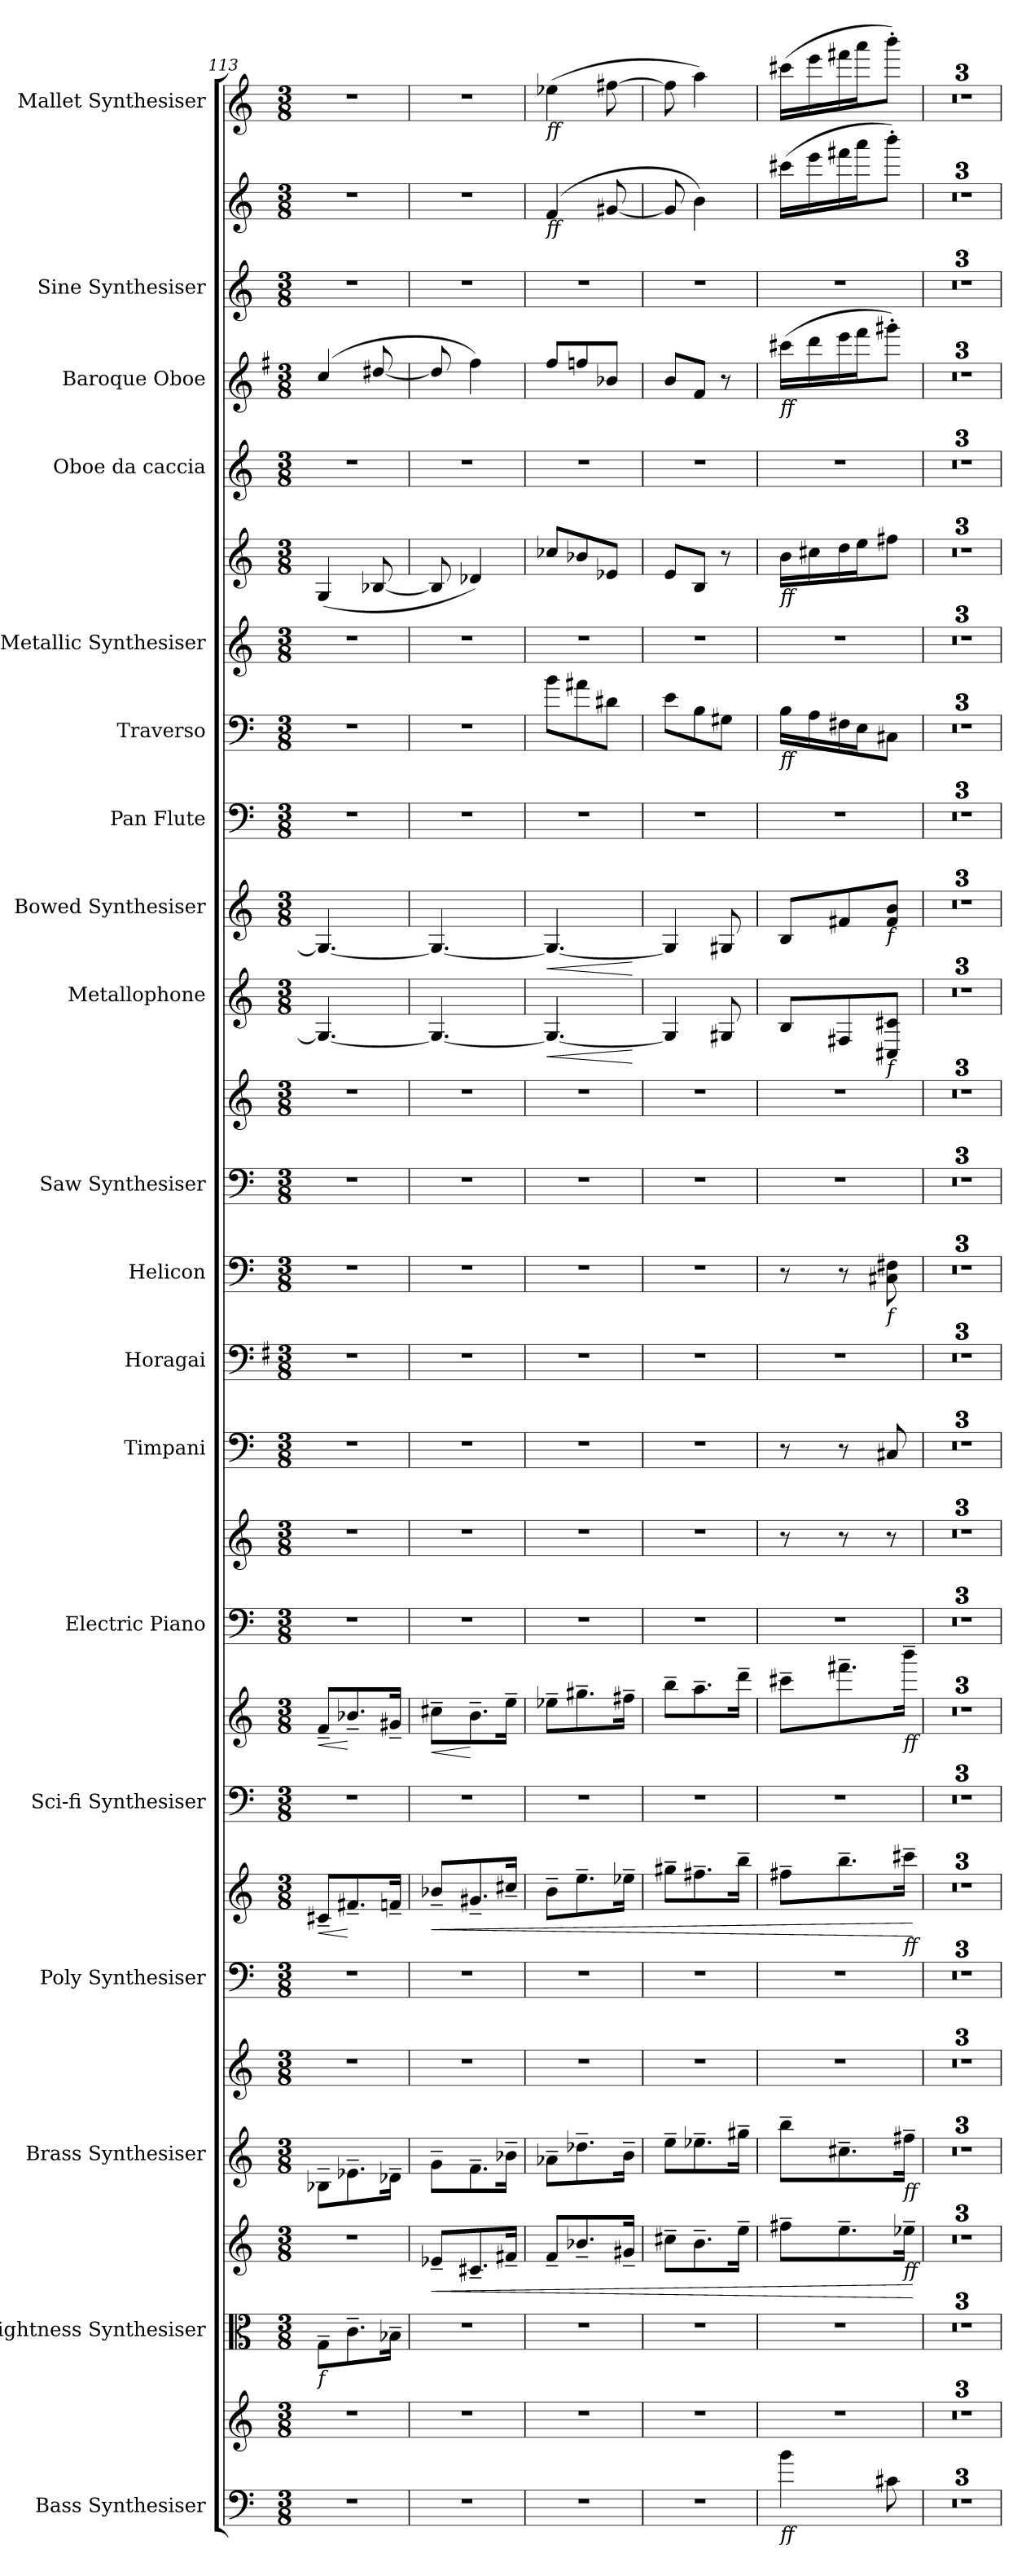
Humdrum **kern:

**kern	**kern	**kern	**kern	**dynam	**kern	**kern	**kern	**kern	**dynam	**kern	**kern	**dynam	**kern	**kern	**kern	**kern	**kern	**kern	**kern	**kern	**dynam	**kern	**dynam	**kern	**kern	**kern	**kern	**kern	**kern	**kern	**kern	**kern
*part19	*part19	*part18	*part18	*part18	*part17	*part17	*part16	*part16	*part16	*part15	*part15	*part15	*part14	*part14	*part13	*part12	*part11	*part10	*part10	*part9	*part9	*part8	*part8	*part7	*part6	*part5	*part5	*part4	*part3	*part2	*part2	*part1
*staff28	*staff27	*staff26	*staff25	*staff25/26	*staff24	*staff23	*staff22	*staff21	*staff21/22	*staff20	*staff19	*staff19/20	*staff18	*staff17	*staff16	*staff15	*staff14	*staff13	*staff12	*staff11	*staff11	*staff10	*staff10	*staff9	*staff8	*staff7	*staff6	*staff5	*staff4	*staff3	*staff2	*staff1
*I"Bass Synthesiser	*	*I"Brightness Synthesiser	*	*	*I"Brass Synthesiser	*	*I"Poly Synthesiser	*	*	*I"Sci-fi Synthesiser	*	*	*I"Electric Piano	*	*I"Timpani	*I"Horagai	*I"Helicon	*I"Saw Synthesiser	*	*I"Metallophone	*	*I"Bowed Synthesiser	*	*I"Pan Flute	*I"Traverso	*I"Metallic Synthesiser	*	*I"Oboe da caccia	*I"Baroque Oboe	*I"Sine Synthesiser	*	*I"Mallet Synthesiser
*I'Synth.	*	*I'Synth.	*	*	*I'Synth.	*	*I'Synth.	*	*	*I'Synth.	*	*	*I'El. Pno.	*	*I'Timp.	*I'Hor.	*I'Helicon	*I'Synth.	*	*I'Met.	*	*I'Synth.	*	*I'Pn. Fl.	*I'Trv.	*I'Synth.	*	*I'Ob. d. ca.	*I'Bq. Ob.	*I'Synth.	*	*I'Mal. Syn.
*clefF4	*clefG2	*clefC3	*clefG2	*	*clefG2	*clefG2	*clefF4	*clefG2	*	*clefF4	*clefG2	*	*clefF4	*clefG2	*clefF4	*clefF4	*clefF4	*clefF4	*clefG2	*clefG2	*	*clefG2	*	*clefF4	*clefF4	*clefG2	*clefG2	*clefG2	*clefG2	*clefG2	*clefG2	*clefG2
*	*	*	*	*	*	*	*	*	*	*	*	*	*	*	*	*ITrd4c7	*	*	*	*	*	*	*	*	*	*	*	*ITrd4c7	*ITrd4c7	*	*	*
*k[]	*k[]	*k[]	*k[]	*	*k[]	*k[]	*k[]	*k[]	*	*k[]	*k[]	*	*k[]	*k[]	*k[]	*k[]	*k[]	*k[]	*k[]	*k[]	*	*k[]	*	*k[]	*k[]	*k[]	*k[]	*k[b-]	*k[]	*k[]	*k[]	*k[]
*M3/8	*M3/8	*M3/8	*M3/8	*	*M3/8	*M3/8	*M3/8	*M3/8	*	*M3/8	*M3/8	*	*M3/8	*M3/8	*M3/8	*M3/8	*M3/8	*M3/8	*M3/8	*M3/8	*	*M3/8	*	*M3/8	*M3/8	*M3/8	*M3/8	*M3/8	*M3/8	*M3/8	*M3/8	*M3/8
=113	=113	=113	=113	=113	=113	=113	=113	=113	=113	=113	=113	=113	=113	=113	=113	=113	=113	=113	=113	=113	=113	=113	=113	=113	=113	=113	=113	=113	=113	=113	=113	=113
!	!	!LO:TX:b:i:t=f	!	!	!	!	!	!	!	!	!	!	!	!	!	!	!	!	!	!	!	!	!	!	!	!	!	!	!	!	!	!
!	!	!	!	!	!	!	!	!	!LO:HP:b	!	!	!LO:HP:b	!	!	!	!	!	!	!	!	!	!	!	!	!	!	!	!	!	!	!	!
4.r	4.r	8G~\L	4.r	.	8B-X~\L	4.r	4.r	8c#X~/L	<	4.r	8f~/L	<	4.r	4.r	4.r	4.r	4.r	4.r	4.r	4.G/_	.	4.G/_	.	4.r	4.r	4.r	(>4G/	4.r	(>4f/	4.r	4.r	4.r
.	.	8.c~\	.	.	8.e-X~\	.	.	8.f#X~/	[	.	8.b-X~/	[	.	.	.	.	.	.	.	.	.	.	.	.	.	.	.	.	.	.	.	.
.	.	.	.	.	.	.	.	.	.	.	.	.	.	.	.	.	.	.	.	.	.	.	.	.	.	.	[8B-X/	.	[8g#X/	.	.	.
.	.	16B-X~\Jk	.	.	16d-X~\Jk	.	.	16fn~/Jk	.	.	16g#X~/Jk	.	.	.	.	.	.	.	.	.	.	.	.	.	.	.	.	.	.	.	.	.
!!LO:PB:g=z
=114	=114	=114	=114	=114	=114	=114	=114	=114	=114	=114	=114	=114	=114	=114	=114	=114	=114	=114	=114	=114	=114	=114	=114	=114	=114	=114	=114	=114	=114	=114	=114	=114
!	!	!	!	!LO:HP:b	!	!	!	!	!LO:HP:b	!	!	!LO:HP:b	!	!	!	!	!	!	!	!	!	!	!	!	!	!	!	!	!	!	!	!
4.r	4.r	4.r	8e-X~/L	<	8g~\L	4.r	4.r	8b-X~/L	<	4.r	8cc#X~\L	<	4.r	4.r	4.r	4.r	4.r	4.r	4.r	4.G/_	.	4.G/_	.	4.r	4.r	4.r	8B-/]	4.r	8g#/]	4.r	4.r	4.r
.	.	.	8.c#X~/	.	8.f~\	.	.	8.g#X~/	.	.	8.b~\	[	.	.	.	.	.	.	.	.	.	.	.	.	.	.	4d-X/)	.	4b\)	.	.	.
.	.	.	16f#X~/Jk	.	16b-X~\Jk	.	.	16cc#X~/Jk	.	.	16ee~\Jk	.	.	.	.	.	.	.	.	.	.	.	.	.	.	.	.	.	.	.	.	.
=115	=115	=115	=115	=115	=115	=115	=115	=115	=115	=115	=115	=115	=115	=115	=115	=115	=115	=115	=115	=115	=115	=115	=115	=115	=115	=115	=115	=115	=115	=115	=115	=115
!	!	!	!	!	!	!	!	!	!	!	!	!	!	!	!	!	!	!	!	!	!	!	!	!	!	!	!	!	!	!	!	!LO:TX:b:i:t=ff
!	!	!	!	!	!	!	!	!	!	!	!	!	!	!	!	!	!	!	!	!	!	!	!	!	!	!	!	!	!	!	!LO:TX:b:i:t=ff	!
!	!	!	!	!	!	!	!	!	!	!	!	!	!	!	!	!	!	!	!	!	!LO:HP:b	!	!LO:HP:b	!	!	!	!	!	!	!	!	!
4.r	4.r	4.r	8f~/L	.	8a-X~\L	4.r	4.r	8b~\L	.	4.r	8ee-X~\L	.	4.r	4.r	4.r	4.r	4.r	4.r	4.r	4.G/_	<	4.G/_	<	4.r	8b\L	4.r	8cc-X/L	4.r	8b/L	4.r	(>4f/	(>4ee-X\
.	.	.	8.b-X~/	.	8.dd-X~\	.	.	8.ee~\	.	.	8.gg#X~\	.	.	.	.	.	.	.	.	.	.	.	.	.	8a#X\	.	8b-X/	.	8b-X/	.	.	.
.	.	.	.	.	.	.	.	.	.	.	.	.	.	.	.	.	.	.	.	.	.	.	.	.	8d#X\J	.	8e-X/J	.	8e-X/J	.	[8g#X/	[8ff#X\
.	.	.	16g#X~/Jk	.	16b~\Jk	.	.	16ee-X~\Jk	.	.	16ff#X~\Jk	.	.	.	.	.	.	.	.	.	.	.	.	.	.	.	.	.	.	.	.	.
.	.	.	.	.	.	.	.	.	.	.	.	.	.	.	.	.	.	.	.	.	[	.	[	.	.	.	.	.	.	.	.	.
=116	=116	=116	=116	=116	=116	=116	=116	=116	=116	=116	=116	=116	=116	=116	=116	=116	=116	=116	=116	=116	=116	=116	=116	=116	=116	=116	=116	=116	=116	=116	=116	=116
4.r	4.r	4.r	8cc#X~\L	.	8ee~\L	4.r	4.r	8gg#X~\L	.	4.r	8bb~\L	.	4.r	4.r	4.r	4.r	4.r	4.r	4.r	4G/]	.	4G/]	.	4.r	8e\L	4.r	8e/L	4.r	8e/L	4.r	8g#/]	8ff#\]
.	.	.	8.b~\	.	8.ee-X~\	.	.	8.ff#X~\	.	.	8.aa~\	.	.	.	.	.	.	.	.	.	.	.	.	.	8B\	.	8B/J	.	8B/J	.	4b\)	4aa\)
.	.	.	.	.	.	.	.	.	.	.	.	.	.	.	.	.	.	.	.	8G#X/	.	8G#X/	.	.	8G#X\J	.	8r	.	8r	.	.	.
.	.	.	16ee~\Jk	.	16gg#X~\Jk	.	.	16bb~\Jk	.	.	16ddd~\Jk	.	.	.	.	.	.	.	.	.	.	.	.	.	.	.	.	.	.	.	.	.
=117	=117	=117	=117	=117	=117	=117	=117	=117	=117	=117	=117	=117	=117	=117	=117	=117	=117	=117	=117	=117	=117	=117	=117	=117	=117	=117	=117	=117	=117	=117	=117	=117
!	!	!	!	!	!	!	!	!	!	!	!	!	!	!	!	!	!	!	!	!	!	!	!	!	!	!	!	!	!LO:TX:b:i:t=ff	!	!	!
!	!	!	!	!	!	!	!	!	!	!	!	!	!	!	!	!	!	!	!	!	!	!	!	!	!	!	!LO:TX:b:i:t=ff	!	!	!	!	!
!	!	!	!	!	!	!	!	!	!	!	!	!	!	!	!	!	!	!	!	!	!	!	!	!	!LO:TX:b:i:t=ff	!	!	!	!	!	!	!
!LO:TX:b:i:t=ff	!	!	!	!	!	!	!	!	!	!	!	!	!	!	!	!	!	!	!	!	!	!	!	!	!	!	!	!	!	!	!	!
4b\	4.r	4.r	8ff#X~\L	.	8bb~\L	4.r	4.r	8ff#X~\L	.	4.r	8ccc#X~\L	.	4.r	8r	8r	4.r	8r	4.r	4.r	8B/L	.	8B/L	.	4.r	16B\LL	4.r	16b\LL	4.r	(>16ff#X\LL	4.r	(>16ccc#X\LL	(>16ccc#X\LL
.	.	.	.	.	.	.	.	.	.	.	.	.	.	.	.	.	.	.	.	.	.	.	.	.	16A\	.	16cc#X\	.	16gg\	.	16eee\	16eee\
.	.	.	8.ee~\	.	8.cc#X~\	.	.	8.bb~\	.	.	8.fff#X~\	.	.	8r	8r	.	8r	.	.	8F#X/	.	8f#X/	.	.	16F#X\	.	16dd\	.	16aa\	.	16fff#X\	16fff#X\
.	.	.	.	.	.	.	.	.	.	.	.	.	.	.	.	.	.	.	.	.	.	.	.	.	16E\J	.	16ee\J	.	16bb\J	.	16aaa\J	16aaa\J
!	!	!	!	!	!	!	!	!	!	!	!	!	!	!	!	!	!	!	!	!	!	!LO:TX:b:i:t=f	!	!	!	!	!	!	!	!	!	!
!	!	!	!	!	!	!	!	!	!	!	!	!	!	!	!	!	!	!	!	!LO:TX:b:i:t=f	!	!	!	!	!	!	!	!	!	!	!	!
!	!	!	!	!	!	!	!	!	!	!	!	!	!	!	!	!	!LO:TX:b:i:t=f	!	!	!	!	!	!	!	!	!	!	!	!	!	!	!
8c#X\	.	.	.	.	.	.	.	.	.	.	.	.	.	8r	8C#X/	.	8C#X\ 8F#X\	.	.	8C#X/ 8c#X/J	.	8f#/ 8b/J	.	.	8C#X\J	.	8ff#X\J	.	8ccc#X'\J)	.	8bbb'\J)	8bbb'\J)
!	!	!	!	!	!	!	!	!	!	!	!LO:TX:b:i:t=ff	!	!	!	!	!	!	!	!	!	!	!	!	!	!	!	!	!	!	!	!	!
!	!	!	!	!	!	!	!	!LO:TX:b:i:t=ff	!	!	!	!	!	!	!	!	!	!	!	!	!	!	!	!	!	!	!	!	!	!	!	!
!	!	!	!	!	!LO:TX:b:i:t=ff	!	!	!	!	!	!	!	!	!	!	!	!	!	!	!	!	!	!	!	!	!	!	!	!	!	!	!
!	!	!	!LO:TX:b:i:t=ff	!	!	!	!	!	!	!	!	!	!	!	!	!	!	!	!	!	!	!	!	!	!	!	!	!	!	!	!	!
.	.	.	16ee-X~\Jk	.	16ff#X~\Jk	.	.	16ccc#X~\Jk	.	.	16bbb~\Jk	.	.	.	.	.	.	.	.	.	.	.	.	.	.	.	.	.	.	.	.	.
.	.	.	.	[	.	.	.	.	[	.	.	.	.	.	.	.	.	.	.	.	.	.	.	.	.	.	.	.	.	.	.	.
=118	=118	=118	=118	=118	=118	=118	=118	=118	=118	=118	=118	=118	=118	=118	=118	=118	=118	=118	=118	=118	=118	=118	=118	=118	=118	=118	=118	=118	=118	=118	=118	=118
4.r	4.r	4.r	4.r	.	4.r	4.r	4.r	4.r	.	4.r	4.r	.	4.r	4.r	4.r	4.r	4.r	4.r	4.r	4.r	.	4.r	.	4.r	4.r	4.r	4.r	4.r	4.r	4.r	4.r	4.r
=119	=119	=119	=119	=119	=119	=119	=119	=119	=119	=119	=119	=119	=119	=119	=119	=119	=119	=119	=119	=119	=119	=119	=119	=119	=119	=119	=119	=119	=119	=119	=119	=119
4.r	4.r	4.r	4.r	.	4.r	4.r	4.r	4.r	.	4.r	4.r	.	4.r	4.r	4.r	4.r	4.r	4.r	4.r	4.r	.	4.r	.	4.r	4.r	4.r	4.r	4.r	4.r	4.r	4.r	4.r
=120	=120	=120	=120	=120	=120	=120	=120	=120	=120	=120	=120	=120	=120	=120	=120	=120	=120	=120	=120	=120	=120	=120	=120	=120	=120	=120	=120	=120	=120	=120	=120	=120
4.r	4.r	4.r	4.r	.	4.r	4.r	4.r	4.r	.	4.r	4.r	.	4.r	4.r	4.r	4.r	4.r	4.r	4.r	4.r	.	4.r	.	4.r	4.r	4.r	4.r	4.r	4.r	4.r	4.r	4.r
=	=	=	=	=	=	=	=	=	=	=	=	=	=	=	=	=	=	=	=	=	=	=	=	=	=	=	=	=	=	=	=	=
*-	*-	*-	*-	*-	*-	*-	*-	*-	*-	*-	*-	*-	*-	*-	*-	*-	*-	*-	*-	*-	*-	*-	*-	*-	*-	*-	*-	*-	*-	*-	*-	*-
